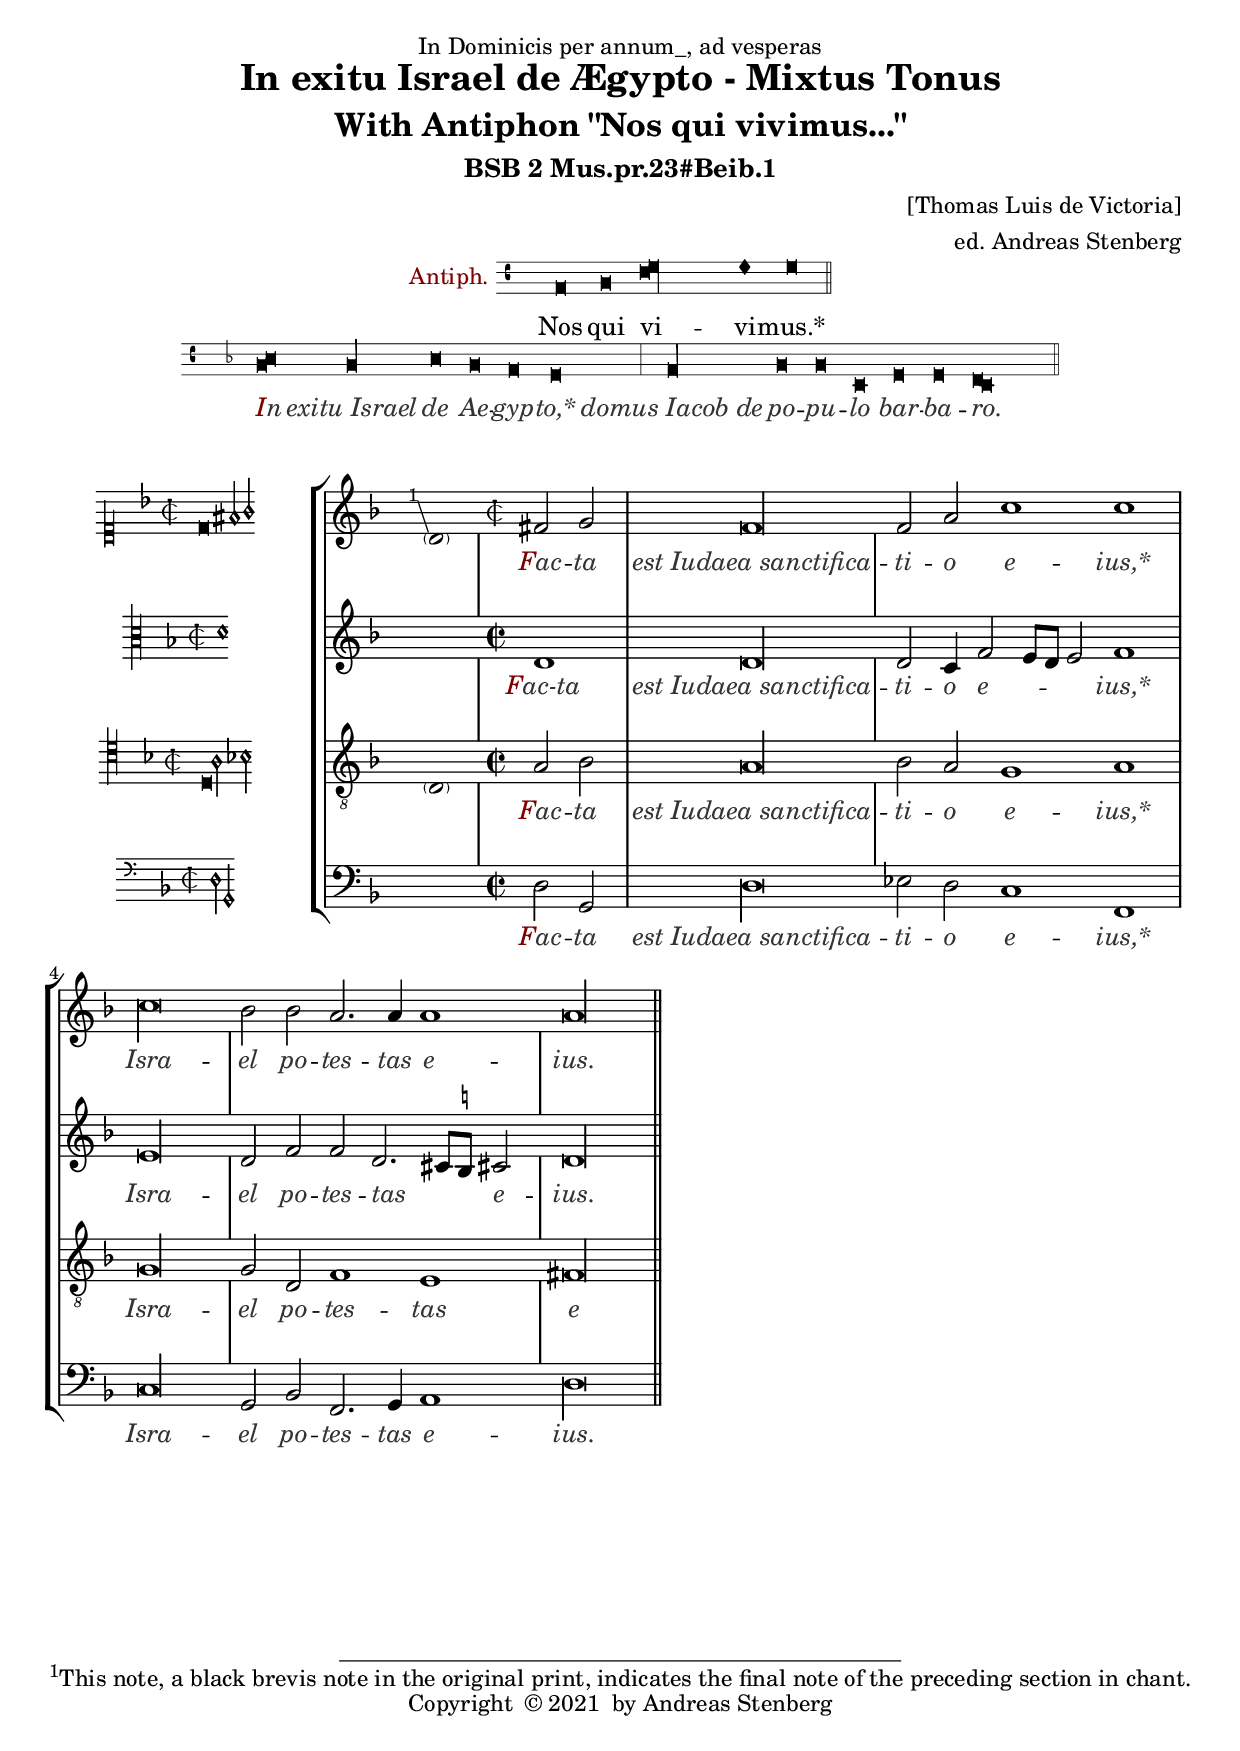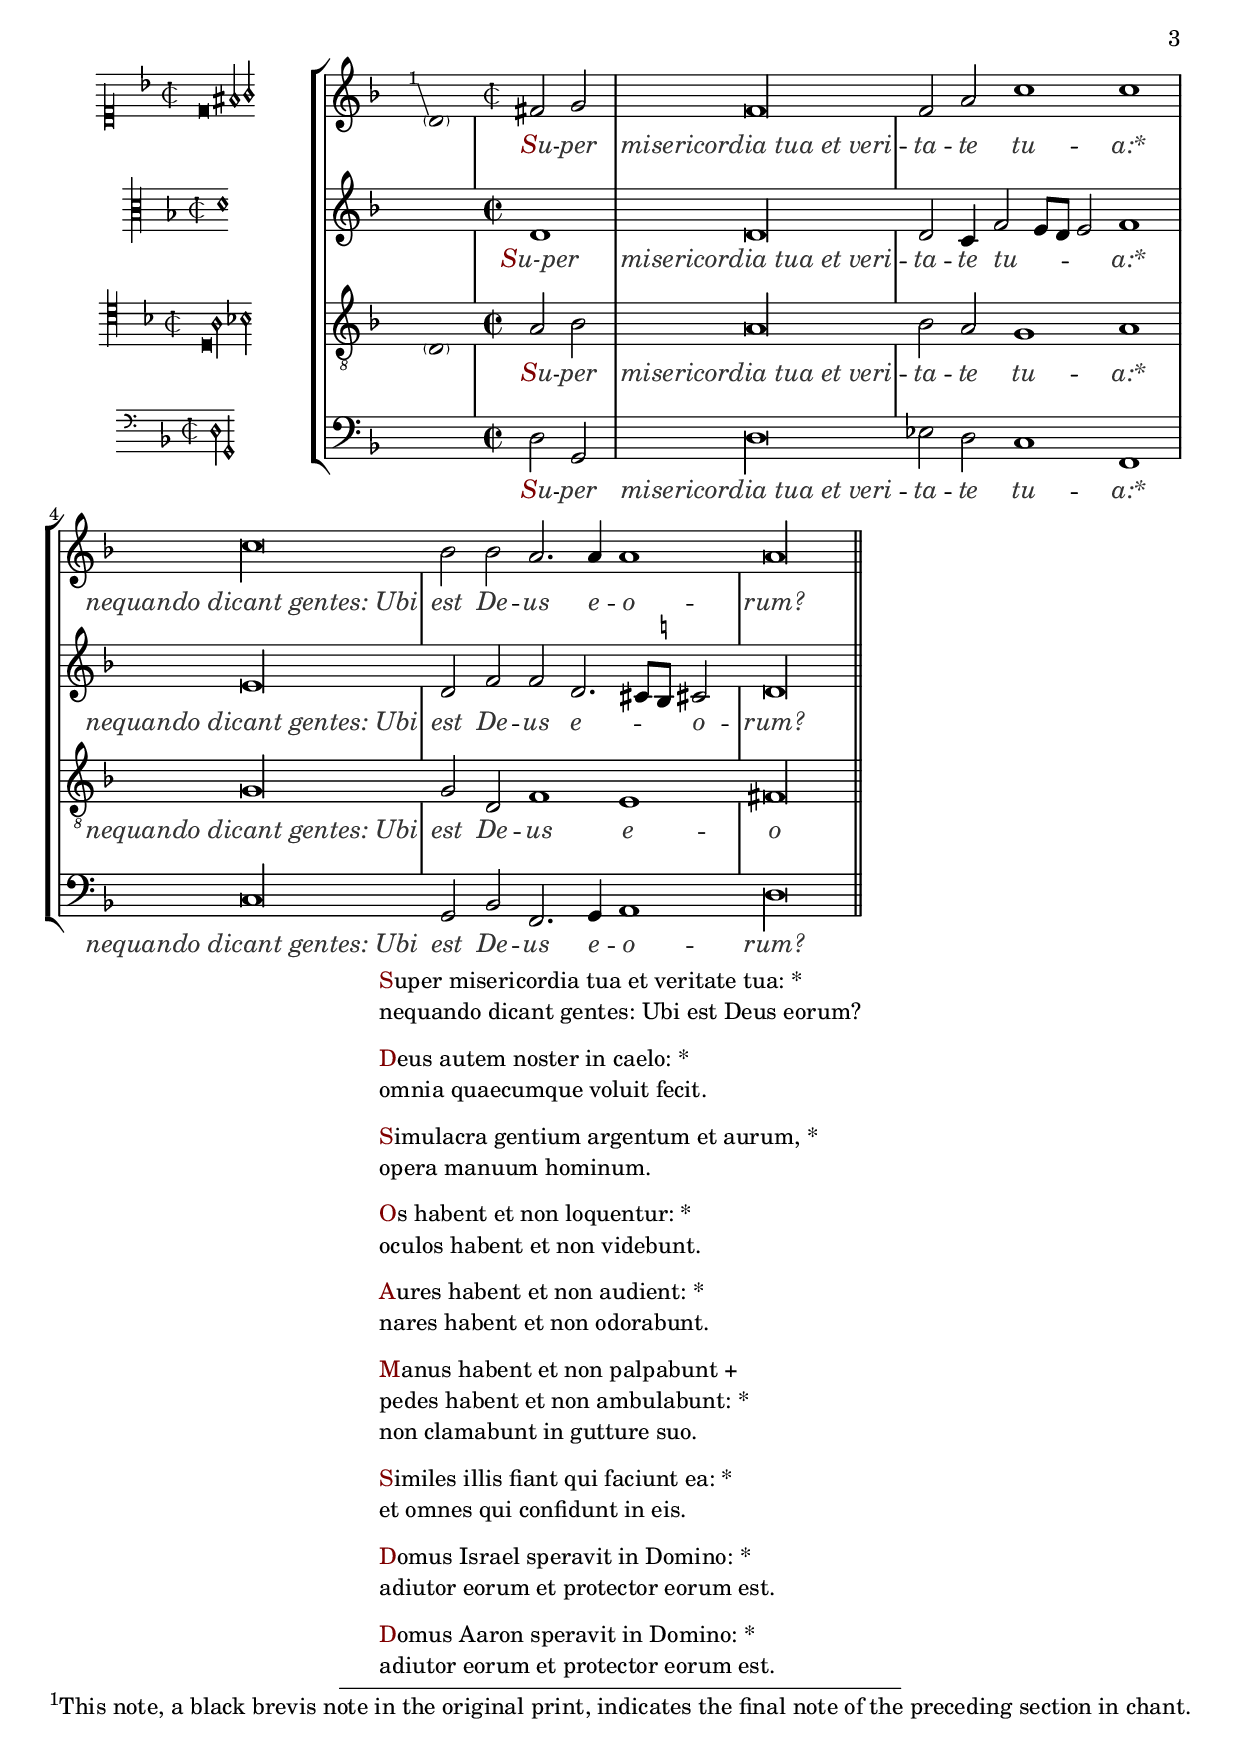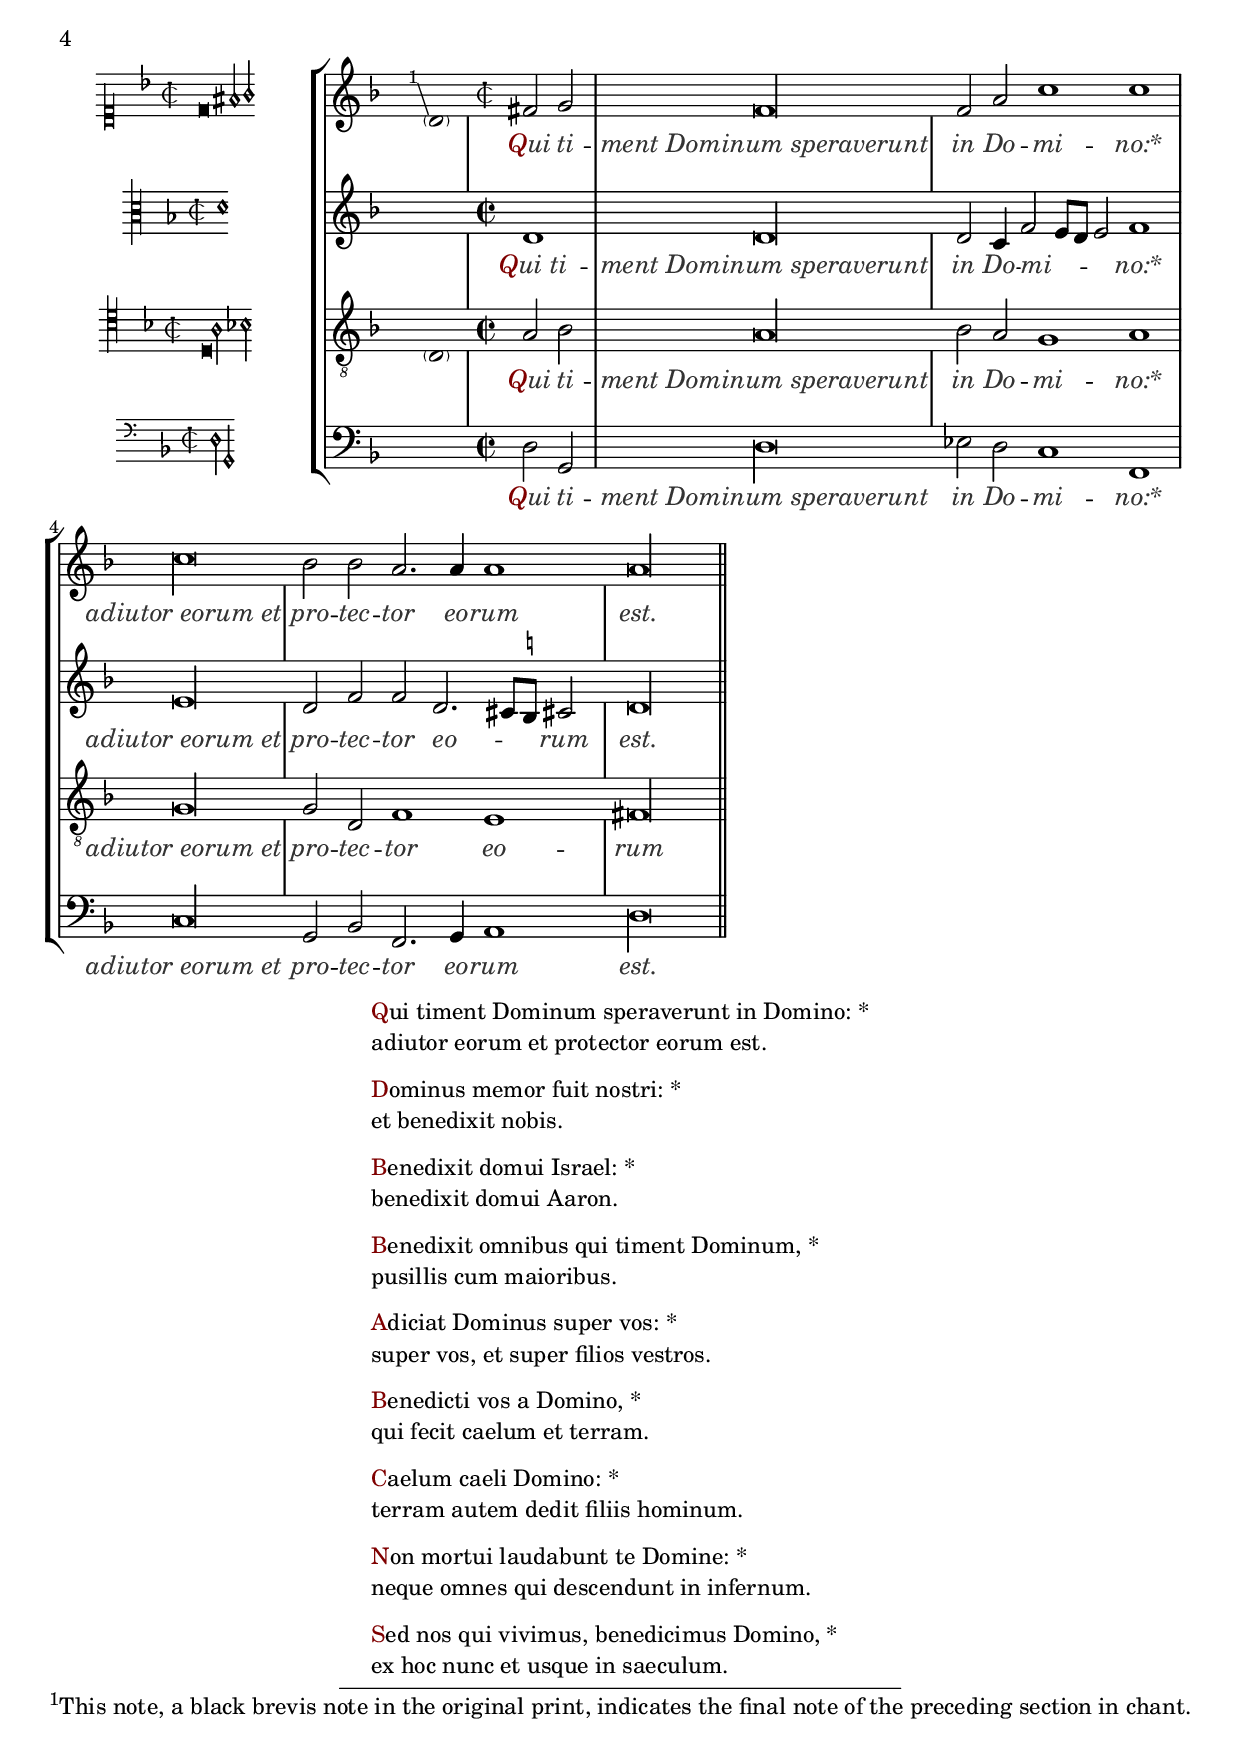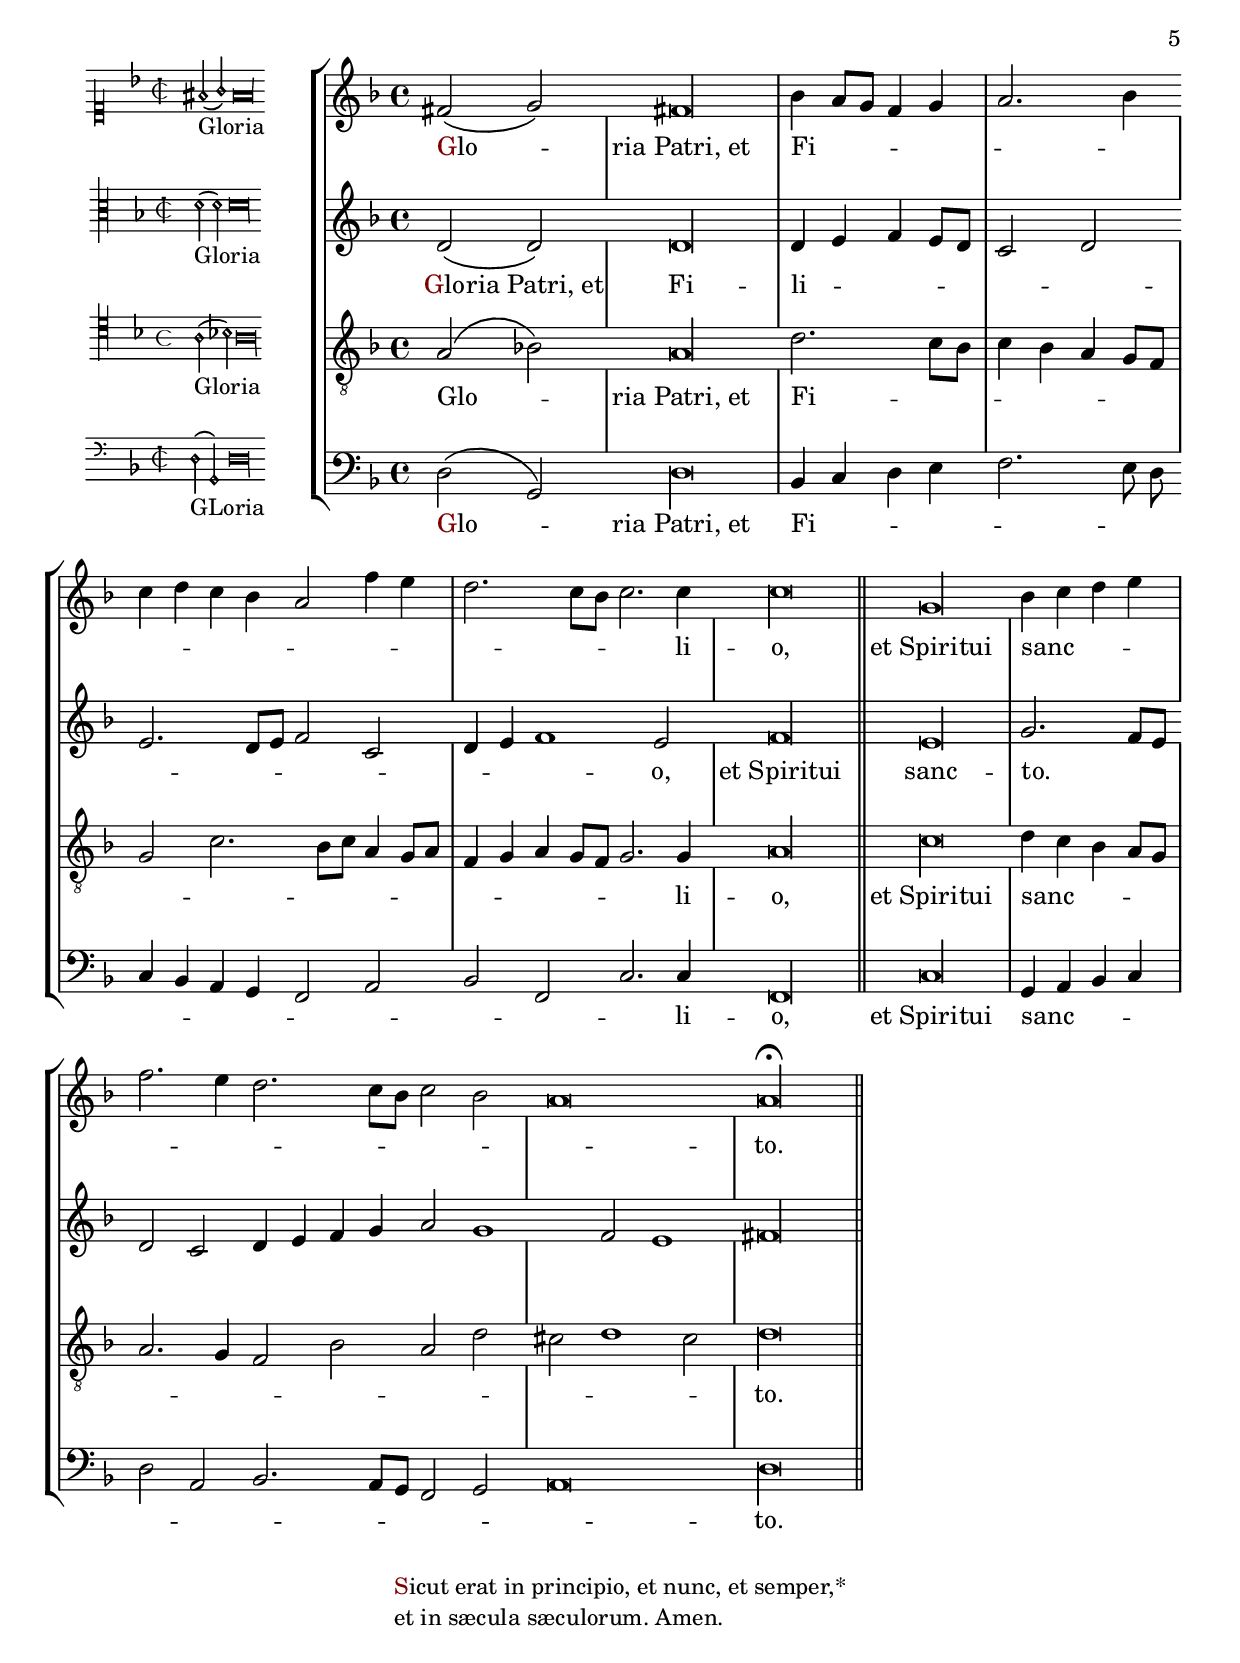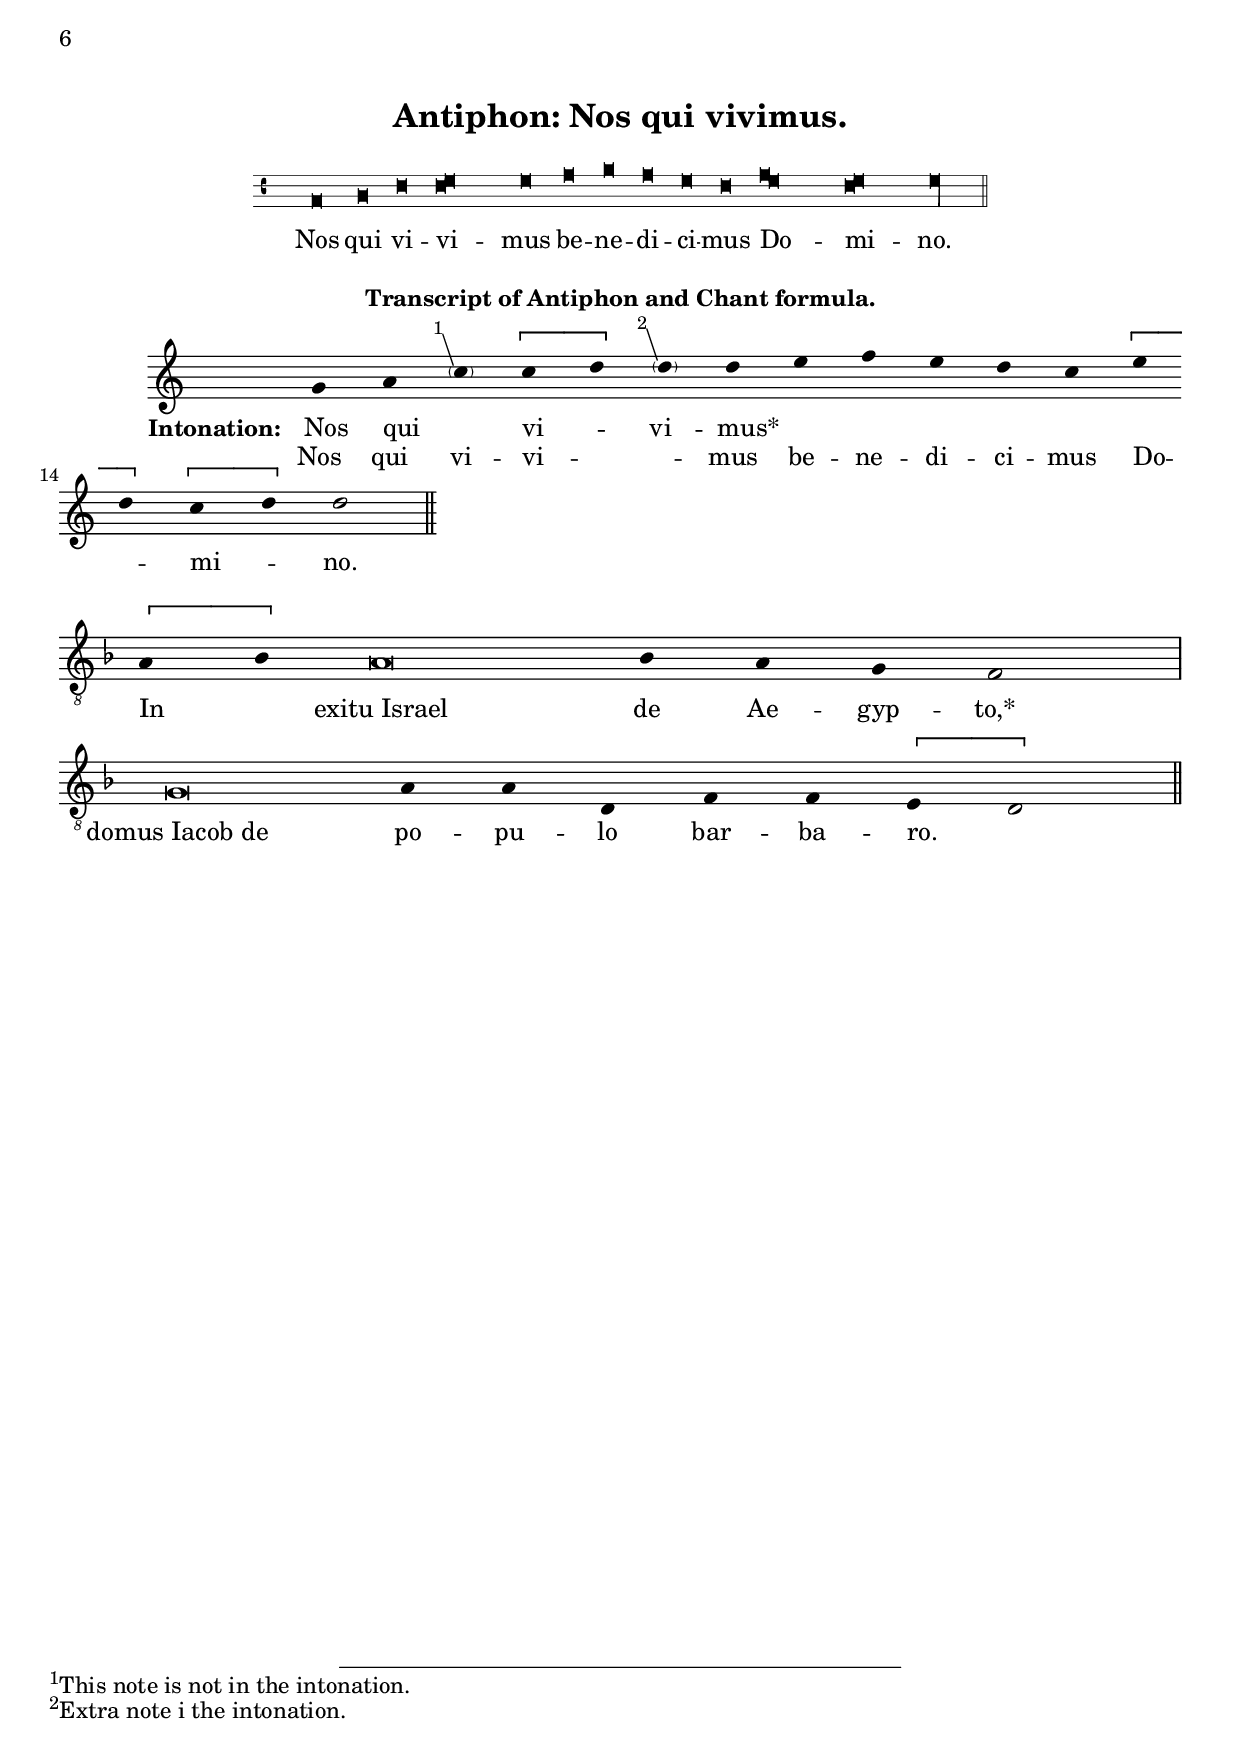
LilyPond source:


%%%%%%%%%%%%%%%%%%%%%%%%%%%%%%%%%%%%%%%%%%%%%%%%%%%%%%%%%%%%%%%%%%%
% This is a template based on the usual four part choir templater %
% where the voices have common lyrics at the the start but split  %
% to separate lyrics after a while.				  %
% This template is modyfied by AS from the one in the lilypond    %
% documentation.						  %
% This template is to be used for instance for fairly simple      %
% settings where the stanzas are set homophonicaly but twhere the %
% Chorus contains polyphony that require separate underlay for    %
% the different voices.						  %
%%%%%%%%%%%%%%%%%%%%%%%%%%%%%%%%%%%%%%%%%%%%%%%%%%%%%%%%%%%%%%%%%%%
\version "2.18.0"
\include "deutsch.ly"
ficta = \once \set suggestAccidentals =##t
\layout {
  \context {
    \Lyrics
    \name AltLyrics
    \alias Lyrics
    \override StanzaNumber.font-series = #'medium
    \override LyricText.font-shape = #'italic
    \override LyricText.color = #(x11-color 'grey20)
  }
  \context {
    \StaffGroup
    \accepts AltLyrics
  }
}

\header {
  dedication = "In Dominicis per annum_, ad vesperas"
  title = \markup {
    \center-column {
      "In exitu Israel de Ægypto - Mixtus Tonus"
      \fontsize #-1
            "With Antiphon \"Nos qui vivimus...\""
            \vspace #0.5
    }
  }
  subtitle = "BSB 2 Mus.pr.23#Beib.1"
  composer = "[Thomas Luis de Victoria]"
  arranger = "ed. Andreas Stenberg"
  poet = ""
  meter =""
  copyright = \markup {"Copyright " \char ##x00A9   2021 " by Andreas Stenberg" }
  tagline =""
}
%}
\markup {
  \column {
    \fill-line {

      \score {
        <<
          \new MensuralVoice = "discantus" \relative {
            \hide Score.BarNumber {
              \set Staff.instrumentName =\markup { \with-color #darkred "Antiph." }
              \override Staff.StaffSymbol.line-count = #4
              \clef "vaticana-do2"
              \override Staff.TimeSignature.stencil =##f
              \override NoteHead.style =#'blackpetrucci
              g\breve*1/4
              a\breve*1/4
              \[c\breve*1/4\melisma d\longa*1/4\melismaEnd\]
              d1*1/4 d\breve*1/4
              \override Staff.BarLine.transparent =##f
              \bar "||"
            }
          }
          \new Lyrics \lyricsto "discantus" {
            Nos qui vi -- vi -- mus.*
          }
        >>
        \layout {
          line-width = #130
        }
      }

    }
    \fill-line {

      \score {
        <<
          \new MensuralVoice = "discantus" \relative {
            \hide Score.BarNumber {
              %        \set Staff.instrumentName ="Antiph."
              \override Staff.StaffSymbol.line-count = #4
              \clef "vaticana-do2"
              \key f \major
              \override Staff.TimeSignature.stencil =##f
              \override NoteHead.style =#'blackpetrucci
              \[a\breve*1/4\melisma b\breve*1/4\melismaEnd\]
              a\longa*1/4
              b\breve*1/4 a\breve*1/4
              g\breve*1/4
              f\breve*1/4
              \once \revert Staff.BarLine.transparent
              \bar "|"
              g\longa*1/4
              a\breve*1/4
              a\breve*1/4
              d,\breve*1/4
              f\breve*1/4
              f\breve*1/4
              \[e\longa*1/8\melisma d\longa*1/8\melismaEnd\]
              \once \override Staff.BarLine.transparent =##f
              \bar "||"
            }
          }
          \new AltLyrics \lyricsto "discantus" {
\markup { \concat { \with-color #darkred "I" n }} "exitu Israel" de Ae -- gyp -- to,*
"domus Iacob de" po -- pu -- lo bar -- ba -- ro.
          }
        >>
        \layout {
          indent = #0.0
          line-width = #180
        }
      }
    }
    \vspace #1.5
  }
}

%\pageBreak

global = {
  \key f \major
}

sopChantFinal = \relative c'' {
  \partial 2
  \once \hide Stem
  \once \hide Staff.TimeSignature
  \footnote #'(-1 . 3) "This note, a black brevis note in the original print, indicates the final note of the preceding section in chant." \parenthesize  d,2
}

sopMusic = \relative c'' {

  \set Score.tempoHideNote = ##t
  \tempo 2 = 86
  \override Staff.TimeSignature.style = #'mensural
  \time 2/2
  \set Timing.measureLength = #(ly:make-moment 2/2)
  \override Staff.BarLine.transparent = ##t
  fis,2 g2
  \once \revert Staff.BarLine.transparent
  \bar "|"
  \set Timing.measureLength = #(ly:make-moment 4/1)
  f\longa
  \set Timing.measureLength = #(ly:make-moment 3/1)
  f2 a2 c1 c1
  \once \revert Staff.BarLine.transparent
  \bar "|"
  \set Timing.measureLength = #(ly:make-moment 4/1)
  c\longa
  \set Timing.measureLength = #(ly:make-moment 3/1)
  b2 b2 a2. a4 a1
  \set Timing.measureLength = #(ly:make-moment 4/1)
  a\longa

  \revert Staff.BarLine.transparent
  \bar "||"
}
sopWords = \lyricmode {
  _ \markup { \concat { \with-color #darkred "F" ac }} -- ta "est Iudaea sanctifica" -- ti -- o e -- ius,* Isra -- el po -- tes -- tas e -- ius.
}
altoChantFinal = \relative c' {
  \once \hide Staff.TimeSignature
  \once \hide Stem
  s2
}
altoMusic = \relative c' {
  \override Staff.BarLine.transparent = ##t
  d1
  \once \revert Staff.BarLine.transparent
  d\longa
  d2 c4 f2( e8 d8 e2) f1
  \once \revert Staff.BarLine.transparent
  e\longa
  d2 f2 f2 d2.( cis8 \ficta h8) cis!2
  d\longa
  \revert Staff.BarLine.transparent
}
altoWords = \lyricmode {
  \markup { \concat { \with-color #darkred "F" ac-ta }} "est Iudaea sanctifica" -- ti -- o e -- ius,* Isra -- el po -- tes -- tas e -- ius.
}
tenorChantFinal = \relative c {
  \clef "G_8"
  \once \hide Staff.TimeSignature
  \once \hide Stem
  \parenthesize d2
}
tenorMusic = \relative c' {
  \clef "G_8"
  \override Staff.BarLine.transparent = ##t
  a2 b2
  \once \revert Staff.BarLine.transparent
  a\longa
  b2 a2 g1 a1
  \once \revert Staff.BarLine.transparent
  g\longa
  g2 d2 f1 e1
  fis\longa
  \revert Staff.BarLine.transparent
}
tenorWords = \lyricmode {
  _ \markup { \concat { \with-color #darkred "F" ac }} -- ta "est Iudaea sanctifica" -- ti -- o e -- ius,* Isra -- el po -- tes -- tas e -- ius.
}
bassChantFinal = \relative c {
  \once \hide Staff.TimeSignature
  \once \hide Stem
  s2
}
bassMusic = \relative c {
  \override Staff.BarLine.transparent = ##t
  d2 g,2
  \once \revert Staff.BarLine.transparent
  d'\longa
  es2 d2 c1
  f,1
  \once \revert Staff.BarLine.transparent
  c'\longa
  g2 b2 f2. g4 a1
  d\longa
  \revert Staff.BarLine.transparent
}
bassWords = \lyricmode {
  \markup { \concat { \with-color #darkred "F" ac }} -- ta "est Iudaea sanctifica" -- ti -- o e -- ius,* Isra -- el po -- tes -- tas e -- ius.
}
incipitDiscantus = \markup {

  \score {
    {
      %      \set Staff.instrumentName = #"Tenor "
      \override NoteHead.style = #'blackpetrucci
      \override Rest.style = #'neomensural
      \override Staff.TimeSignature.style = #'mensural
      \cadenzaOn
      \clef "petrucci-c1"
      \key f \major
      \time 2/2
      d'\breve
      \override NoteHead.style =#'petrucci
      \stemUp
      fis'2 g'2
    }
    \layout {
      \context {
        \Voice
        \remove "Ligature_bracket_engraver"
        \consists "Mensural_ligature_engraver"
      }
      line-width = 4.5\cm
    }
  }
}


incipitAltus = \markup {
  \score {
    {
      %      \set Staff.instrumentName = #"Tenor "
      \override NoteHead.style = #'blackpetrucci
      \override Rest.style = #'neomensural
      \override Staff.TimeSignature.style = #'mensural
      \cadenzaOn
      \clef "petrucci-c3"
      \key f \major
      \time 2/2
      s\breve
      \override NoteHead.style =#'petrucci
      d'1
    }
    \layout {
      \context {
        \Voice
        \remove "Ligature_bracket_engraver"
        \consists "Mensural_ligature_engraver"
      }
      line-width = 4.5\cm
    }
  }
}


incipitTenor = \markup {
  \score {
    {
      %      \set Staff.instrumentName = #"Tenor "
      \override NoteHead.style = #'blackpetrucci
      \override Rest.style = #'neomensural
      \override Staff.TimeSignature.style = #'mensural
      \cadenzaOn
      \clef "petrucci-c4"
      \key f \major
      \time 2/2
      d\breve
      \noBreak
      \once \revert Staff.BarLine.transparent
      \override NoteHead.style =#'petrucci
      a2 b!2
    }
    \layout {
      \context {
        \Voice
        \remove "Ligature_bracket_engraver"
        \consists "Mensural_ligature_engraver"
      }
      line-width = 5.0\cm
    }
  }
}
#(append! supported-clefs '(("mensural-f3" . ("clefs.mensural.f" 0 0))))

incipitBassus = \markup {
  \score {
    {
      %      \set Staff.instrumentName = #"Tenor "
      \override NoteHead.style = #'blackpetrucci
      \override Rest.style = #'neomensural
      \override Staff.TimeSignature.style = #'mensural
      \cadenzaOn
      \clef "mensural-f"
      \key f \major
      \time 2/2
      s\breve
      \override NoteHead.style =#'petrucci
      d2 g,2
    }
    \layout {
      \context {
        \Voice
        \remove "Ligature_bracket_engraver"
        \consists "Mensural_ligature_engraver"
      }
      line-width = 4.5\cm
    }
  }
}


\score {
  <<
    \new StaffGroup \with {
      \override VerticalAxisGroup.staff-staff-spacing = #'((basic-distance . 12))
    } <<
      \new Staff = treble <<
        \set Staff.instrumentName = \incipitDiscantus
        \new Voice = "sopranos" {
          \set  Staff.midiInstrument ="choir aahs"
          %	\voiceOne
          << \global { \sopChantFinal \sopMusic } >>
        }
      >>
      \new AltLyrics = sopranos { s1 }

      \new Staff = "medius" <<
        \set Staff.instrumentName = \incipitAltus

        \new Voice = "altos" {
          %	\voiceTwo
          \set  Staff.midiInstrument ="choir aahs"
          << \global { \altoChantFinal \altoMusic } >>
        }
      >>

      \new AltLyrics = "altos" { s1 }
      \new Staff = tenors <<
        \set Staff.instrumentName = \incipitTenor

        \clef "treble"
        \new Voice = "tenors" {
          \set  Staff.midiInstrument ="choir aahs"
          %	\voiceOne
          << \global { \tenorChantFinal \tenorMusic }>>
        }
      >>
      \new AltLyrics = "tenors" { s1 }

      \new Staff ="basses" {
        \set Staff.instrumentName = \incipitBassus

        \new Voice = "basses" {
          \set  Staff.midiInstrument ="choir aahs"
          \clef "bass"
          %	\voiceTwo
          << \global { \bassChantFinal \bassMusic } >>
        }
      }
    >>
    \new AltLyrics = basses { s1 }

    \context Lyrics = sopranos \lyricsto sopranos \sopWords
    \context Lyrics = altos \lyricsto altos \altoWords
    \context Lyrics = tenors \lyricsto tenors \tenorWords
    \context Lyrics = basses \lyricsto basses \bassWords
  >>
  \layout {
    \context {
      \Score
      % no bars in staves
      %      \override BarLine.transparent = ##t

    }
    % the next three instructions keep the lyrics between the bar lines
    \context {
      \Lyrics
      \consists "Bar_engraver"
      \override BarLine.transparent = ##t
    }
    \context {
      \StaffGroup
      \consists "Separating_line_group_engraver"
    }
    \context {
      \Voice
      % no slurs
      \override Slur.transparent = ##t
      % Comment in the below "\remove" command to allow line
      % breaking also at those barlines where a note overlaps
      % into the next bar.  The command is commented out in this
      % short example score, but especially for large scores, you
      % will typically yield better line breaking and thus improve
      % overall spacing if you comment in the following command.
      %\remove "Forbid_line_break_engraver"
    }
    indent = 4.5\cm
  }

}
\pageBreak
\markup {
  \fill-line {
    \column {
\line { \concat { \with-color #darkred "I" "n exitu Israel de Aegypto, *" }}
"domus Iacob de populo barbaro."
\vspace #0.5
\line { \concat { \with-color #darkred "F" "acta est Iudaea sanctificatio eius, *" }}
"Israel potestas eius."
\vspace #0.5
\line { \concat { \with-color #darkred "M" "are vidit et fugit: *" }}
"Iordanis conversus est retrorsum."
\vspace #0.5
\line { \concat { \with-color #darkred "M" "ontes exultaverunt ut arietes: *" }}
"et colles sicut agni ovium."
\vspace #0.5
\line { \concat { \with-color #darkred  "Q" "uid est tibi mare quod fugisti? *" }}
"et tu Iordanis quia conversus es retrorsum?"
\vspace #0.5
\line { \concat { \with-color #darkred "M" "ontes exultastis sicut arietes*" }}
"et colles sicut agni ovium."
\vspace #0.5
\line { \concat { \with-color #darkred "A" } "facie Domini mota est terra, *" }
"a facie Dei Iacob."
\vspace #0.5
\line { \concat { \with-color #darkred "Q" "ui convertit petram in stagna aquarum, *" }}
"et rupem in fontes aquarum."
\vspace #0.5
\line { \concat { \with-color #darkred "N" "on nobis Domine non nobis: *" }}
"sed nomini tuo da gloriam."
\line{ \hspace #40 Super }
\vspace #1.0
    }
  }
}
\pageBreak
sopWords = \lyricmode {
 _ \markup { \concat { \with-color #darkred "S" u }} -- per "misericordia tua et veri" -- ta -- te tu -- a:*
  "nequando dicant gentes: Ubi" est De -- us e -- o -- rum?
}
altoWords = \lyricmode {
  \markup { \concat { \with-color #darkred "S" u-per }} "misericordia tua et veri" -- ta -- te tu -- a:*
  "nequando dicant gentes: Ubi" est De -- us e -- o -- rum?
}
tenorWords = \lyricmode {
 _ \markup { \concat { \with-color #darkred "S" u }} -- per "misericordia tua et veri" -- ta -- te tu -- a:*
  "nequando dicant gentes: Ubi" est De -- us e -- o -- rum?
}
bassWords = \lyricmode {
  \markup { \concat { \with-color #darkred "S" u }} -- per "misericordia tua et veri" -- ta -- te tu -- a:*
  "nequando dicant gentes: Ubi" est De -- us e -- o -- rum?
}
\score {
  <<
    \new StaffGroup \with {
      \override VerticalAxisGroup.staff-staff-spacing = #'((basic-distance . 12))
    } <<
      \new Staff = treble <<
        \set Staff.instrumentName = \incipitDiscantus
        \new Voice = "sopranos" {
          \set  Staff.midiInstrument ="choir aahs"
          %	\voiceOne
          << \global { \sopChantFinal \sopMusic } >>
        }
      >>
      \new AltLyrics = sopranos { s1 }

      \new Staff = "medius" <<
        \set Staff.instrumentName = \incipitAltus

        \new Voice = "altos" {
          %	\voiceTwo
          \set  Staff.midiInstrument ="choir aahs"
          << \global { \altoChantFinal \altoMusic } >>
        }
      >>

      \new AltLyrics = "altos" { s1 }
      \new Staff = tenors <<
        \set Staff.instrumentName = \incipitTenor

        \clef "treble"
        \new Voice = "tenors" {
          \set  Staff.midiInstrument ="choir aahs"
          %	\voiceOne
          << \global { \tenorChantFinal \tenorMusic }>>
        }
      >>
      \new AltLyrics = "tenors" { s1 }

      \new Staff ="basses" {
        \set Staff.instrumentName = \incipitBassus

        \new Voice = "basses" {
          \set  Staff.midiInstrument ="choir aahs"
          \clef "bass"
          %	\voiceTwo
          << \global { \bassChantFinal \bassMusic } >>
        }
      }
    >>
    \new AltLyrics = basses { s1 }

    \context Lyrics = sopranos \lyricsto sopranos \sopWords
    \context Lyrics = altos \lyricsto altos \altoWords
    \context Lyrics = tenors \lyricsto tenors \tenorWords
    \context Lyrics = basses \lyricsto basses \bassWords
  >>
  \layout {
    \context {
      \Score
      % no bars in staves
      %      \override BarLine.transparent = ##t

    }
    % the next three instructions keep the lyrics between the bar lines
    \context {
      \Lyrics
      \consists "Bar_engraver"
      \override BarLine.transparent = ##t
    }
    \context {
      \StaffGroup
      \consists "Separating_line_group_engraver"
    }
    \context {
      \Voice
      % no slurs
      \override Slur.transparent = ##t
      % Comment in the below "\remove" command to allow line
      % breaking also at those barlines where a note overlaps
      % into the next bar.  The command is commented out in this
      % short example score, but especially for large scores, you
      % will typically yield better line breaking and thus improve
      % overall spacing if you comment in the following command.
      %\remove "Forbid_line_break_engraver"
    }
    indent = 4.5\cm
  }

}

\markup {
  \column {
    \fill-line {
      \column {
\line { \concat { \with-color #darkred "S" "uper misericordia tua et veritate tua: *" }}
"nequando dicant gentes: Ubi est Deus eorum?"
\vspace #0.5
\line { \concat { \with-color #darkred "D" "eus autem noster in caelo: *" }}
"omnia quaecumque voluit fecit."
\vspace #0.5
\line { \concat { \with-color #darkred "S" "imulacra gentium argentum et aurum, *" }}
"opera manuum hominum."
\vspace #0.5
\line { \concat { \with-color #darkred "O" "s habent et non loquentur: *" }}
"oculos habent et non videbunt."
\vspace #0.5
\line { \concat { \with-color #darkred "A" "ures habent et non audient: *" }}
"nares habent et non odorabunt."
\vspace #0.5
\line { \concat { \with-color #darkred "M" "anus habent et non palpabunt +" }}
"pedes habent et non ambulabunt: *"
"non clamabunt in gutture suo."
\vspace #0.5
\line { \concat { \with-color #darkred "S" "imiles illis fiant qui faciunt ea: *" }}
"et omnes qui confidunt in eis."
\vspace #0.5
\line { \concat { \with-color #darkred "D" "omus Israel speravit in Domino: *" }}
"adiutor eorum et protector eorum est."
\vspace #0.5
\line { \concat { \with-color #darkred "D" "omus Aaron speravit in Domino: *" }}
"adiutor eorum et protector eorum est."

      }
    }
  }
}

sopWords = \lyricmode {
  _ \markup { \concat { \with-color #darkred "Q" ui }} ti -- "ment Dominum speraverunt" in Do -- mi -- no:*
  "adiutor eorum et" pro -- tec -- tor eo -- rum est.
}
altoWords = \lyricmode {
  \markup { \concat { \with-color #darkred "Q" "ui ti" }} -- "ment Dominum speraverunt" in Do -- mi -- no:*
  "adiutor eorum et" pro -- tec -- tor eo -- rum est.
}
tenorWords = \lyricmode {
  _ \markup { \concat { \with-color #darkred "Q" ui }} ti -- "ment Dominum speraverunt" in Do -- mi -- no:*
  "adiutor eorum et" pro -- tec -- tor eo -- rum est.

}
bassWords = \lyricmode {
\markup { \concat { \with-color #darkred "Q" ui }} ti -- "ment Dominum speraverunt" in Do -- mi -- no:*
  "adiutor eorum et" pro -- tec -- tor eo -- rum est.
}
\pageBreak
\score {
  <<
    \new StaffGroup \with {
      \override VerticalAxisGroup.staff-staff-spacing = #'((basic-distance . 12))
    } <<
      \new Staff = treble <<
        \set Staff.instrumentName = \incipitDiscantus
        \new Voice = "sopranos" {
          \set  Staff.midiInstrument ="choir aahs"
          %	\voiceOne
          << \global { \sopChantFinal \sopMusic } >>
        }
      >>
      \new AltLyrics = sopranos { s1 }

      \new Staff = "medius" <<
        \set Staff.instrumentName = \incipitAltus

        \new Voice = "altos" {
          %	\voiceTwo
          \set  Staff.midiInstrument ="choir aahs"
          << \global { \altoChantFinal \altoMusic } >>
        }
      >>

      \new AltLyrics = "altos" { s1 }
      \new Staff = tenors <<
        \set Staff.instrumentName = \incipitTenor

        \clef "treble"
        \new Voice = "tenors" {
          \set  Staff.midiInstrument ="choir aahs"
          %	\voiceOne
          << \global { \tenorChantFinal \tenorMusic }>>
        }
      >>
      \new AltLyrics = "tenors" { s1 }

      \new Staff ="basses" {
        \set Staff.instrumentName = \incipitBassus

        \new Voice = "basses" {
          \set  Staff.midiInstrument ="choir aahs"
          \clef "bass"
          %	\voiceTwo
          << \global { \bassChantFinal \bassMusic } >>
        }
      }
    >>
    \new AltLyrics = basses { s1 }

    \context Lyrics = sopranos \lyricsto sopranos \sopWords
    \context Lyrics = altos \lyricsto altos \altoWords
    \context Lyrics = tenors \lyricsto tenors \tenorWords
    \context Lyrics = basses \lyricsto basses \bassWords
  >>
  \layout {
    \context {
      \Score
      % no bars in staves
      %      \override BarLine.transparent = ##t

    }
    % the next three instructions keep the lyrics between the bar lines
    \context {
      \Lyrics
      \consists "Bar_engraver"
      \override BarLine.transparent = ##t
    }
    \context {
      \StaffGroup
      \consists "Separating_line_group_engraver"
    }
    \context {
      \Voice
      % no slurs
      \override Slur.transparent = ##t
      % Comment in the below "\remove" command to allow line
      % breaking also at those barlines where a note overlaps
      % into the next bar.  The command is commented out in this
      % short example score, but especially for large scores, you
      % will typically yield better line breaking and thus improve
      % overall spacing if you comment in the following command.
      %\remove "Forbid_line_break_engraver"
    }
    indent = 4.5\cm
  }

}

\markup {
  \column {
    \fill-line {
      \column {
\line { \concat { \with-color #darkred "Q" "ui timent Dominum speraverunt in Domino: *" }}
"adiutor eorum et protector eorum est."
\vspace #0.5
\line { \concat { \with-color #darkred "D" "ominus memor fuit nostri: *" }}
"et benedixit nobis."
\vspace #0.5
\line { \concat { \with-color #darkred "B" "enedixit domui Israel: *" }}
"benedixit domui Aaron."
\vspace #0.5
\line { \concat { \with-color #darkred  "B" "enedixit omnibus qui timent Dominum, *" }}
"pusillis cum maioribus."
\vspace #0.5
\line { \concat { \with-color #darkred "A" "diciat Dominus super vos: *" }}
"super vos, et super filios vestros."
\vspace #0.5
\line { \concat { \with-color #darkred "B" "enedicti vos a Domino, *" }}
"qui fecit caelum et terram."
\vspace #0.5
\line { \concat { \with-color #darkred "C" "aelum caeli Domino: *" }}
"terram autem dedit filiis hominum."
\vspace #0.5
\line { \concat { \with-color #darkred "N" "on mortui laudabunt te Domine: *" }}
"neque omnes qui descendunt in infernum."
\vspace #0.5
\line { \concat { \with-color #darkred "S" "ed nos qui vivimus, benedicimus Domino, *" }}
"ex hoc nunc et usque in saeculum."

      }
    }
  }
}
\pageBreak
globalII = {
  \key f \major
}

sopMusicII = \relative c'' {

  \set Score.tempoHideNote = ##t
  \tempo 2 = 86
  \time 4/4
  \set Timing.measureLength = #(ly:make-moment 1/1)
  \override Staff.BarLine.transparent = ##t
  fis,2\(\melisma g\)\melismaEnd
  \set Timing.measureLength = #(ly:make-moment 4/1)
  fis\longa
  \once \revert Staff.BarLine.transparent
  \bar"|"
  b4( a8 g8 f4 g4
  \once \revert Staff.BarLine.transparent
  \bar"|"
  a2. b4 c4 d4 c4 b4 a2 f'4 e4
  \once \revert Staff.BarLine.transparent
  \bar"|"
  \set Timing.measureLength = #(ly:make-moment 4/1)\set Timing.measureLength = #(ly:make-moment 2/1)
  d2. c8 b8 c2.) c4
  \set Timing.measureLength = #(ly:make-moment 4/1)
  c\longa
  \once \revert Staff.BarLine.transparent
  \bar "||"
  g\longa
  b4( c4 d4 e4
  \once \revert Staff.BarLine.transparent
  f2. e4 d2. c8 b8 c2 b2
  \set Timing.measureLength = #(ly:make-moment 2/1)
  a\breve)
  \set Timing.measureLength = #(ly:make-moment 4/1)
  a\longa^\fermata
  \revert Staff.BarLine.transparent
  \bar "||"
}
sopWordsII = \lyricmode {
  \markup { \concat { \with-color #darkred "G" lo }} -- "ria Patri, et" Fi -- li -- o,
  "et Spiritui" sanc -- to.
}
altoMusicII = \relative c' {
  \override Staff.BarLine.transparent = ##t
  d2\( d2\) d\longa
  \once \revert Staff.BarLine.transparent
  d4( e4 f4 e8[ d8]
  \once \revert Staff.BarLine.transparent
  c2 d2 e2. d8 e8 f2 c2 d4 e4 f1) e2
  f\longa
  \once \revert Staff.BarLine.transparent
  e\longa
  \once \revert Staff.BarLine.transparent
  g2.( f8 e8 d2 c2
  d4 e4  f4 g4 a2 g1 f2 e1)
  fis\longa
  \revert Staff.BarLine.transparent
}
altoWordsII = \lyricmode {
  \markup { \concat { \with-color #darkred "G" "lo" }} -- "ria Patri, et" Fi -- li -- o,
  "et Spiritui" sanc -- to.
}
tenorMusicII = \relative c' {
  \clef "G_8"
  \override Staff.BarLine.transparent = ##t
  a2(\( b!2)\) a\longa
  d2.( c8[ b8]
  \once \revert Staff.BarLine.transparent
  \bar "|"
  c4 b4 a4 g8[ f8]
  \once \revert Staff.BarLine.transparent
  \bar "|"
  g2 c2. b8 c8 a4 g8[ a8]
  \once \revert Staff.BarLine.transparent
  \bar "|"
  f4 g4 a4 g8[ f8] g2.) g4
  a\longa
  \once \revert Staff.BarLine.transparent
  c\longa
  d4( c4 b4 a8 g8
  \once \revert Staff.BarLine.transparent
  a2. g4 f2 b2
  a2 d2 cis2 d1 cis2)
  d\longa
    \revert Staff.BarLine.transparent
}
tenorWordsII = \lyricmode {
  Glo -- "ria Patri, et" Fi -- li -- o,
  "et Spiritui" sanc -- to.
}
bassMusicII = \relative c {
  \override Staff.BarLine.transparent = ##t
  d2(\( g,2)\)  d'\longa
  \once \revert Staff.BarLine.transparent
  b4( c4 d4 e4
  f2. e8 d8 c4 b4 a4 g4
  f2 a2 b2 f2
  c'2.) c4
  f,\longa
  \once \revert Staff.BarLine.transparent
  c'\longa
  \once \revert Staff.BarLine.transparent
  \bar "|"
  g4( a4 b4 c4
  \once \revert Staff.BarLine.transparent
  \bar "|"
  d2 a2 b2. a8 g8
  f2 g2
  a\breve)
  d\longa
  \revert Staff.BarLine.transparent
}
bassWordsII = \lyricmode {
  \markup { \concat { \with-color #darkred "G" lo }} -- "ria Patri, et" Fi -- li -- o,
  "et Spiritui" sanc -- to.
}
incipitDiscantusII = \markup {
  \score {
    {
      %      \set Staff.instrumentName = #"Tenor "
      \override NoteHead.style = #'neomensural
      \override Rest.style = #'neomensural
      \override Staff.TimeSignature.style = #'mensural
      \cadenzaOn
      \clef "petrucci-c1"
      \key f \major
      \time 2/2
      \stemUp
      fis'2\(_"Gloria"
      g'2\) fis'\longa
    }
    \layout {
      \context {
        \Voice
        \remove "Ligature_bracket_engraver"
        \consists "Mensural_ligature_engraver"
      }
      line-width = 4.5\cm
    }
  }
}


incipitAltusII = \markup {
  \score {
    {
      %      \set Staff.instrumentName = #"Tenor "
      \override NoteHead.style = #'neomensural
      \override Rest.style = #'neomensural
      \override Staff.TimeSignature.style = #'mensural
      \cadenzaOn
      \clef "petrucci-c3"
      \key f \major
      \time 2/2
      d'2\(_"Gloria" d'2\) d'\longa

    }
    \layout {
      \context {
        \Voice
        \remove "Ligature_bracket_engraver"
        \consists "Mensural_ligature_engraver"
      }
      line-width = 4.5\cm
    }
  }
}


incipitTenorII = \markup {
  \score {
    {
      %      \set Staff.instrumentName = #"Tenor "
      \override NoteHead.style = #'neomensural
      \override Rest.style = #'neomensural
      \override Staff.TimeSignature.style = #'mensural
      \cadenzaOn
      \clef "petrucci-c4"
      \key f \major
      \time 4/4
      a2\(_"Gloria" b!2\) a\longa

    }
    \layout {
      \context {
        \Voice
        \remove "Ligature_bracket_engraver"
        \consists "Mensural_ligature_engraver"
      }
      line-width = 5.0\cm
    }
  }
}
#(append! supported-clefs '(("mensural-f3" . ("clefs.mensural.f" 0 0))))

incipitBassusII = \markup {
  \score {
    {
      %      \set Staff.instrumentName = #"Tenor "
      \override NoteHead.style = #'neomensural
      \override Rest.style = #'neomensural
      \override Staff.TimeSignature.style = #'mensural
      \cadenzaOn
      \clef "mensural-f"
      \key f \major
      \time 2/2
      d2\(_"GLoria" g,2\) d\longa

    }
    \layout {
      \context {
        \Voice
        \remove "Ligature_bracket_engraver"
        \consists "Mensural_ligature_engraver"
      }
      line-width = 4.5\cm
    }
  }
}


\score {
  <<
    \new StaffGroup \with {
      \override VerticalAxisGroup.staff-staff-spacing = #'((basic-distance . 12))
    } <<
      \new Staff = treble <<
        \set Staff.instrumentName = \incipitDiscantusII
        \new Voice = "sopranos" {
          \set  Staff.midiInstrument ="choir aahs"
          %	\voiceOne
          << \globalII \sopMusicII >>
        }
      >>
      \new Lyrics = sopranos { s1 }

      \new Staff = "medius" <<
        \set Staff.instrumentName = \incipitAltusII

        \new Voice = "altos" {
          %	\voiceTwo
          \set  Staff.midiInstrument ="choir aahs"
          << \globalII \altoMusicII >>
        }
      >>

      \new Lyrics = "altos" { s1 }
      \new Staff = tenors <<
        \set Staff.instrumentName = \incipitTenorII

        \clef "treble"
        \new Voice = "tenors" {
          \set  Staff.midiInstrument ="choir aahs"
          %	\voiceOne
          << \globalII \tenorMusicII >>
        }
      >>
      \new Lyrics = "tenors" { s1 }

      \new Staff ="basses" {
        \set Staff.instrumentName = \incipitBassusII

        \new Voice = "basses" {
          \set  Staff.midiInstrument ="choir aahs"
          \clef "bass"
          %	\voiceTwo
          << \globalII \bassMusicII >>
        }
      }
    >>
    \new Lyrics = basses { s1 }

    \context Lyrics = sopranos \lyricsto sopranos \sopWordsII
    \context Lyrics = altos \lyricsto altos \altoWordsII
    \context Lyrics = tenors \lyricsto tenors \tenorWordsII
    \context Lyrics = basses \lyricsto basses \bassWordsII
  >>
  \layout {
    \context {
      \Score
      % no bars in staves
      %      \override BarLine.transparent = ##t

    }
    % the next three instructions keep the lyrics between the bar lines
    \context {
      \Lyrics
      \consists "Bar_engraver"
      \override BarLine.transparent = ##t
    }
    \context {
      \StaffGroup
      \consists "Separating_line_group_engraver"
    }
    \context {
      \Voice
      % no slurs
      \override Slur.transparent = ##t
      % Comment in the below "\remove" command to allow line
      % breaking also at those barlines where a note overlaps
      % into the next bar.  The command is commented out in this
      % short example score, but especially for large scores, you
      % will typically yield better line breaking and thus improve
      % overall spacing if you comment in the following command.
      %\remove "Forbid_line_break_engraver"
    }
    indent = 4.5\cm
  }
}




\markup {
  \column {
    \fill-line {
      \column {
        \line { \concat { \with-color #darkred "S" "icut erat in principio, et nunc, et semper,*" }}
        "et in sæcula sæculorum. Amen."
      }
    }
  }
}
%\section "Antiphon: Nos qui vivimus."
\pageBreak
\markup {
  \column {
    \vspace #1.5
    \fill-line { \fontsize #3 \bold "Antiphon: Nos qui vivimus." }
    \vspace #1.0
    \fill-line {
      \score {
        <<
          \new MensuralVoice = "discantus" \relative {
            \hide Score.BarNumber {
              %\set Staff.instrumentName ="Antiph."
              \override Staff.StaffSymbol.line-count = #4
              \clef "vaticana-do2"
              \override Staff.TimeSignature.stencil =##f
              \override NoteHead.style =#'blackpetrucci
              g\breve*1/4
              a\breve*1/4
              c\breve*1/4
              \[c\breve*1/4\melisma d\breve*1/4\melismaEnd\]
              d\breve*1/4
              e\breve*1/4
              f\breve*1/4
              e\breve*1/4
              d\breve*1/4
              c\breve*1/4
              \[e\longa*1/8\melisma d\longa*1/8\melismaEnd\]
              \[c\breve*1/4\melisma d\breve*1/4\melismaEnd\]
              d\longa*1/4
              \override Staff.BarLine.transparent =##f
              \bar "||"
            }
          }
          \new Lyrics \lyricsto "discantus" {
            Nos qui vi -- vi -- mus be -- ne -- di -- ci -- mus Do -- mi -- no.
          }
        >>
        \layout {
          indent = 0.0
          line-width = #150
        }
      }

    }
  }
}

%% transcript of antiphon and formula chant

%\subsection "Transcript of Antiphon and Chant formula."

\markup {
  \column {
    \vspace #1.0
    \fill-line { \bold "Transcript of Antiphon and Chant formula."  }
    \vspace #0.5
  }
}
nosQui = \relative {
  \time 1/4
  \override Lyrics.LyricText.X-extent  = #'(0 . 3)
  g'4 a  \footnote #'(-1 . 3) "This note is not in the intonation." \parenthesize c \[c\melisma d\melismaEnd\]  \footnote #'(-1 . 3) "Extra note i the intonation." \parenthesize d d
  e f e d c
  \[e\melisma d\melismaEnd\] \[c\melisma d\melismaEnd\] d2
  \once \revert Staff.BarLine.transparent
  \bar "||"
}
nosQuiInt = \lyricmode {
  \set stanza = "Intonation: "
  Nos qui _ vi -- vi -- mus*
}
nosQuiLyr = \lyricmode {
            Nos qui  vi -- vi -- _ mus be -- ne -- di -- ci -- mus Do -- mi -- no.
}
\score {
  \new Staff <<
    \new Voice = "chant" \nosQui
    \new Lyrics = "one" \lyricsto "chant" \nosQuiInt
    \new Lyrics = "one" \lyricsto "chant" \nosQuiLyr
  >>
  \layout {
    \context {
      \Staff
      \remove "Time_signature_engraver"
      \override BarLine.X-extent = #'(-1 . 1)
      \hide Stem
      \hide Beam
      \hide BarLine
      \hide TupletNumber
    }
  }
}

chant = \relative {
  \clef "G_8"
  \key f \major
  \set Score.timing = ##f
  \hide Stem
  \[a4\melisma b\melismaEnd\]
  a\breve
  b4 a4 g4 f2
  \break
  \once \revert Staff.BarLine.transparent
  \bar "|"
  g\breve
  a4 a4 d,4 f4 f4 \[e\melisma d2\melismaEnd\]
  \once \revert Staff.BarLine.transparent
  \bar "||"
}

verba = \lyricmode {
In "exitu Israel" de Ae -- gyp -- to,*
"domus Iacob de" po -- pu -- lo bar -- ba -- ro.
}

\score {
  \new Staff <<
    \new Voice = "melody" \chant
    \new Lyrics \lyricsto "melody" \verba
  >>
  \layout {
    indent = #0.0
    ragged-last = ##f
    \context {
      \Staff
      \remove "Time_signature_engraver"
      \hide BarLine
    }
  }
}
%% for midi

\score {
  <<
    \new StaffGroup <<
      \new Staff = treble <<
        \set Staff.instrumentName = \incipitDiscantus
        \new Voice = "sopranos" {
          \set  Staff.midiInstrument ="choir aahs"
          %	\voiceOne
          << \global { \sopMusic \sopMusicII}>>
        }
      >>
      \new Lyrics = sopranos { s1 }

      \new Staff = "medius" <<
        \set Staff.instrumentName = \incipitAltus

        \new Voice = "altos" {
          %	\voiceTwo
          \set  Staff.midiInstrument ="choir aahs"
          << \global {\altoMusic \altoMusicII }>>
        }
      >>

      \new Lyrics = "altos" { s1 }
      \new Staff = tenors <<
        \set Staff.instrumentName = \incipitTenor

        \clef "treble"
        \new Voice = "tenors" {
          \set  Staff.midiInstrument ="choir aahs"
          %	\voiceOne
          << \global { \tenorMusic \tenorMusicII }>>
        }
      >>
      \new Lyrics = "tenors" { s1 }

      \new Staff ="basses" {
        \set Staff.instrumentName = \incipitBassus

        \new Voice = "basses" {
          \set  Staff.midiInstrument ="choir aahs"
          \clef "G_8"
          %	\voiceTwo
          << \global { \bassMusic \bassMusicII }>>
        }
      }
    >>
    \new Lyrics = basses { s1 }

    \context Lyrics = sopranos \lyricsto sopranos \sopWords
    \context Lyrics = altos \lyricsto altos \altoWords
    \context Lyrics = tenors \lyricsto tenors \tenorWords
    \context Lyrics = basses \lyricsto basses \bassWords
  >>
  \midi {}
}
\paper {
  ragged-bottom = ##t
  ragged-last-bottom = ##t
  ragged-last = ##t
}

%{
convert-ly.py (GNU LilyPond) 2.18.2  convert-ly.py: Processing `'...
Applying conversion: 2.15.7, 2.15.9, 2.15.10, 2.15.16, 2.15.17,
2.15.18, 2.15.19, 2.15.20, 2.15.25, 2.15.32, 2.15.39, 2.15.40,
2.15.42, 2.15.43, 2.16.0, 2.17.0, 2.17.4, 2.17.5, 2.17.6, 2.17.11,
2.17.14, 2.17.15, 2.17.18, 2.17.19, 2.17.20, 2.17.25, 2.17.27,
2.17.29, 2.17.97, 2.18.0
%}
